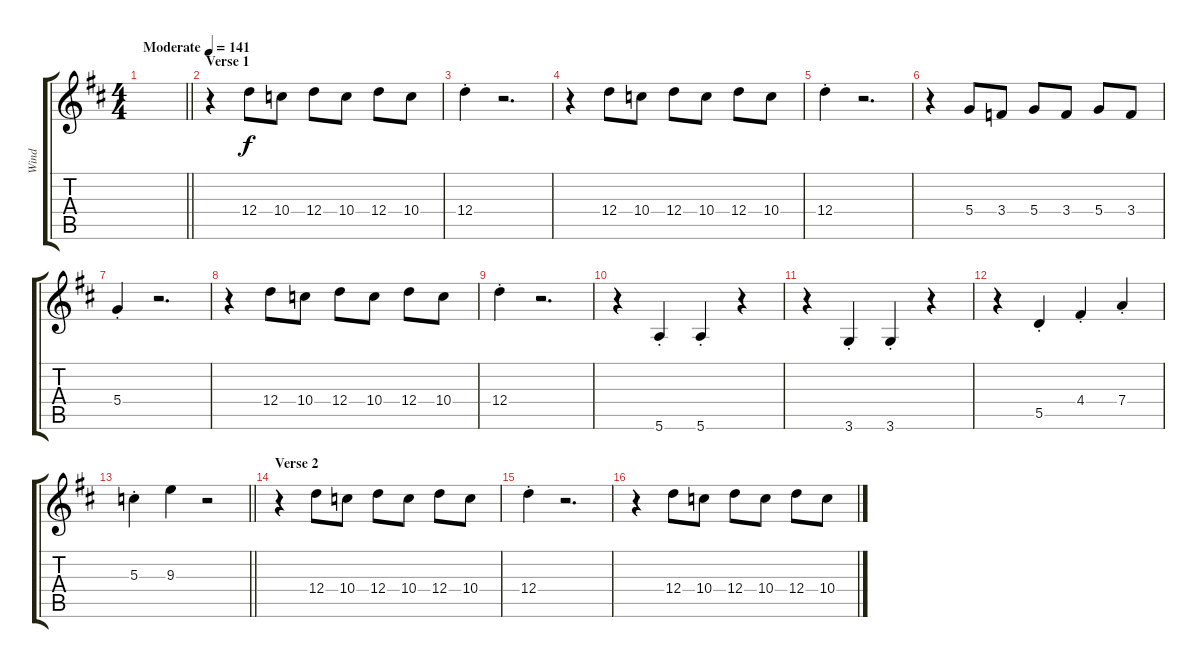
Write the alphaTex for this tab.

\track ("Wind" "Wind") {instrument trumpet}
\staff {score tabs}
\tuning (E5 B4 G4 D4 A3 E3) {hide}
\ts (4 4)
\tempo (141 "Moderate")
\clef g2
\barLineRight lightlight
\ks d
|
\section ("" "Verse 1")
r.4 12.4.8 10.4.8 12.4.8 10.4.8 12.4.8 10.4.8 |
12.4{st}.4 r.2{d} |
r.4 12.4.8 10.4.8 12.4.8 10.4.8 12.4.8 10.4.8 |
12.4{st}.4 r.2{d} |
r.4 5.4.8 3.4.8 5.4.8 3.4.8 5.4.8 3.4.8 |
5.4{st}.4 r.2{d} |
r.4 12.4.8 10.4.8 12.4.8 10.4.8 12.4.8 10.4.8 |
12.4{st}.4 r.2{d} |
r.4 5.6{st}.4 5.6{st}.4 r.4 |
r.4 3.6{st}.4 3.6{st}.4 r.4 |
r.4 5.5{st}.4 4.4{st}.4 7.4{st}.4 |
\barLineRight lightlight
5.3{st}.4 9.3.4 r.2 |
\section ("" "Verse 2")
r.4 12.4.8 10.4.8 12.4.8 10.4.8 12.4.8 10.4.8 |
12.4{st}.4 r.2{d} |
r.4 12.4.8 10.4.8 12.4.8 10.4.8 12.4.8 10.4.8
